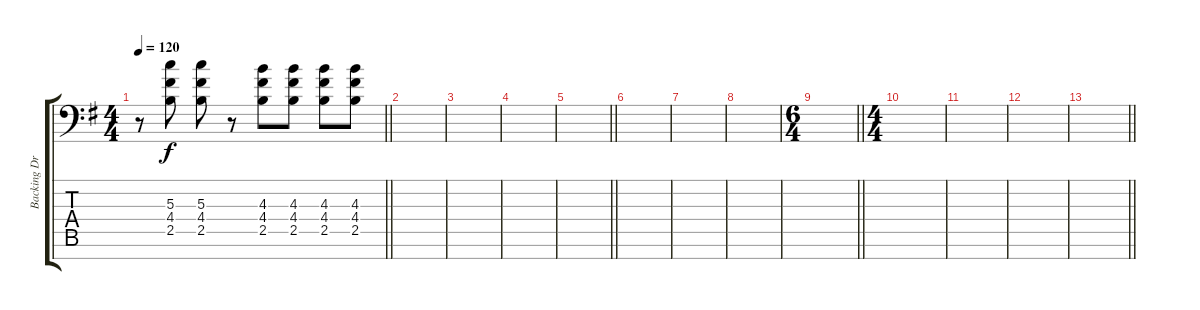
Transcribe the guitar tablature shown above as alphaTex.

\track ("Backing Dropped A" "Backing Dr") {instrument distortionguitar}
\staff {score tabs}
\tuning (E4 B3 G3 D3 A2 E2 A1) {hide}
\ts (4 4)
\tempo 120
\clef f4
\barLineRight lightlight
\ks eminor
r.8{dy f} (5.3 4.4 2.5).8 (5.3 4.4 2.5).8 r.8 (4.3 4.4 2.5).8 (4.3 4.4 2.5).8 (4.3 4.4 2.5).8 (4.3 4.4 2.5).8 |
|
|
|
\barLineRight lightlight
|
|
|
|
\ts (6 4)
\barLineRight lightlight
|
\ts (4 4)
\section ("" "")
|
|
|
\barLineRight lightlight
